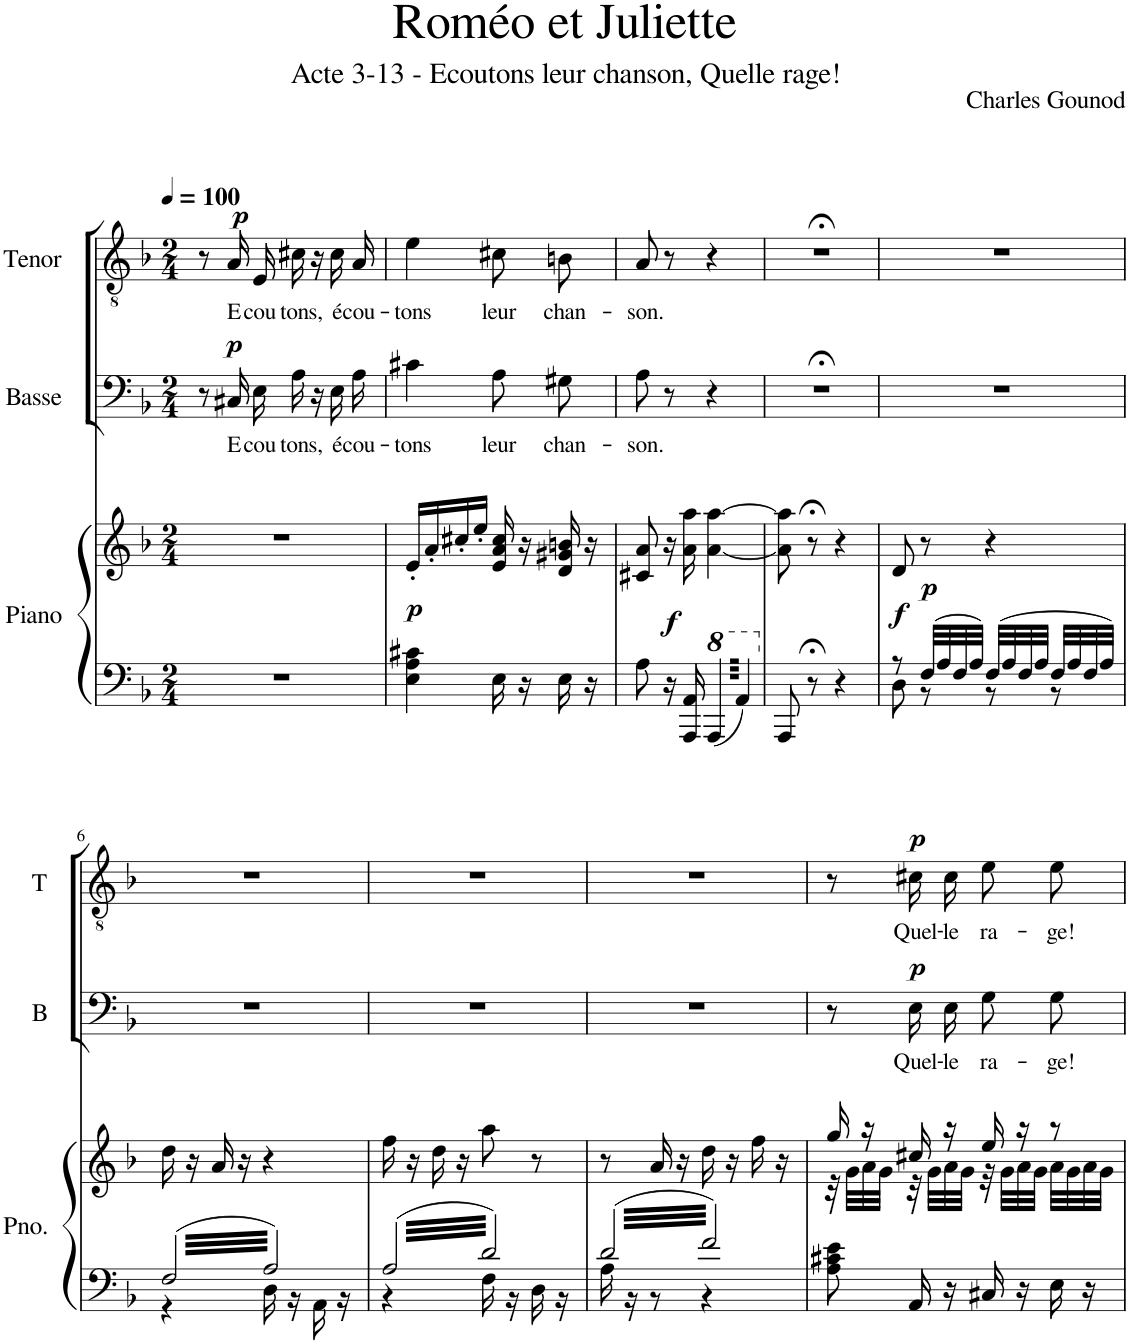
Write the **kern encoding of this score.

**kern	**kern	**dynam	**kern	**text	**dynam	**kern	**text	**dynam
*part3	*part3	*part3	*part2	*part2	*part2	*part1	*part1	*part1
*staff4	*staff3	*staff3/4	*staff2	*staff2	*staff2	*staff1	*staff1	*staff1
*I"Piano	*	*	*I"Basse	*	*	*I"Tenor	*	*
*I'Pno.	*	*	*I'B	*	*	*I'T	*	*
*clefF4	*clefG2	*	*clefF4	*	*	*clefGv2	*	*
*k[b-]	*k[b-]	*	*k[b-]	*	*	*k[b-]	*	*
*M2/4	*M2/4	*	*M2/4	*	*	*M2/4	*	*
*MM100	*MM100	*	*MM100	*	*	*MM100	*	*
=1	=1	=1	=1	=1	=1	=1	=1	=1
2r	2r	.	8r	.	.	8r	.	.
!	!	!	!	!LO:LY:b	!LO:DY:a	!	!LO:LY:b	!LO:DY:a
.	.	.	16C#X\LL	E-	p	16A/LL	E-	p
!	!	!	!	!LO:LY:b	!	!	!LO:LY:b	!
.	.	.	16E\JJ	-cou-	.	16E/JJ	-cou-	.
!	!	!	!	!LO:LY:b	!	!	!LO:LY:b	!
.	.	.	16A\	-tons,	.	16c#X\	-tons,	.
.	.	.	16r	.	.	16r	.	.
!	!	!	!	!LO:LY:b	!	!	!LO:LY:b	!
.	.	.	16E\LL	é-	.	16c#\LL	é-	.
!	!	!	!	!LO:LY:b	!	!	!LO:LY:b	!
.	.	.	16A\JJ	-cou-	.	16A\JJ	-cou-	.
=2	=2	=2	=2	=2	=2	=2	=2	=2
!	!	!LO:DY:b	!	!LO:LY:b	!	!	!LO:LY:b	!
4E\ 4A\ 4c#X\	16e'/LL	p	4c#X\	-tons	.	4e\	-tons	.
.	16a'/	.	.	.	.	.	.	.
.	16cc#X'/	.	.	.	.	.	.	.
.	16ee'/JJ	.	.	.	.	.	.	.
!	!	!	!	!LO:LY:b	!	!	!LO:LY:b	!
16E\	16e/ 16a/ 16cc#/	.	8A\L	leur	.	8c#X\L	leur	.
16r	16r	.	.	.	.	.	.	.
!	!	!	!	!LO:LY:b	!	!	!LO:LY:b	!
16E\	16d/ 16g#X/ 16bn/	.	8G#X\J	chan-	.	8Bn\J	chan-	.
16r	16r	.	.	.	.	.	.	.
=3	=3	=3	=3	=3	=3	=3	=3	=3
!	!	!	!	!LO:LY:b	!	!	!LO:LY:b	!
8A\	8c#X/ 8a/	.	8A\	-son.	.	8A/	-son.	.
!	!	!LO:DY:b	!	!	!	!	!	!
16r	16r	f	8r	.	.	8r	.	.
16AAA/ 16AA/	16a\ 16aa\	.	.	.	.	.	.	.
*8va	*	*	*	*	*	*	*	*
12.AA/	[4a\ [4aa\	.	4r	.	.	4r	.	.
12.A/	.	.	.	.	.	.	.	.
=4	=4	=4	=4	=4	=4	=4	=4	=4
*X8va	*	*	*	*	*	*	*	*
8AAA/	8a\] 8aa\]	.	2r;<	.	.	2r;<	.	.
8r;<	8r;<	.	.	.	.	.	.	.
4r	4r	.	.	.	.	.	.	.
=5	=5	=5	=5	=5	=5	=5	=5	=5
*^	*	*	*	*	*	*	*	*
!	!	!	!LO:DY:b	!	!	!	!	!	!
8r	8D\	8d/	f	2r	.	.	2r	.	.
!	!	!	!LO:DY:b	!	!	!	!	!	!
32F/LLL	8r	8r	p	.	.	.	.	.	.
32A/	.	.	.	.	.	.	.	.	.
32F/	.	.	.	.	.	.	.	.	.
32A/JJJ	.	.	.	.	.	.	.	.	.
32F/LLL	8r	4r	.	.	.	.	.	.	.
32A/	.	.	.	.	.	.	.	.	.
32F/	.	.	.	.	.	.	.	.	.
32A/JJJ	.	.	.	.	.	.	.	.	.
32F/LLL	8r	.	.	.	.	.	.	.	.
32A/	.	.	.	.	.	.	.	.	.
32F/	.	.	.	.	.	.	.	.	.
32A/JJJ	.	.	.	.	.	.	.	.	.
!!LO:LB:g=z
=6	=6	=6	=6	=6	=6	=6	=6	=6	=6
6.F/	4r	16dd\	.	2r	.	.	2r	.	.
.	.	16r	.	.	.	.	.	.	.
.	.	16a/	.	.	.	.	.	.	.
.	.	16r	.	.	.	.	.	.	.
6.A/	16D\	4r	.	.	.	.	.	.	.
.	16r	.	.	.	.	.	.	.	.
.	16AA\	.	.	.	.	.	.	.	.
.	16r	.	.	.	.	.	.	.	.
=7	=7	=7	=7	=7	=7	=7	=7	=7	=7
6.A/	4r	16ff\	.	2r	.	.	2r	.	.
.	.	16r	.	.	.	.	.	.	.
.	.	16dd\	.	.	.	.	.	.	.
.	.	16r	.	.	.	.	.	.	.
6.d/	16F\	8aa\	.	.	.	.	.	.	.
.	16r	.	.	.	.	.	.	.	.
.	16D\	8r	.	.	.	.	.	.	.
.	16r	.	.	.	.	.	.	.	.
=8	=8	=8	=8	=8	=8	=8	=8	=8	=8
6.d/	16A\	8r	.	2r	.	.	2r	.	.
.	16r	.	.	.	.	.	.	.	.
.	8r	16a/	.	.	.	.	.	.	.
.	.	16r	.	.	.	.	.	.	.
6.f/	4r	16dd\	.	.	.	.	.	.	.
.	.	16r	.	.	.	.	.	.	.
.	.	16ff\	.	.	.	.	.	.	.
.	.	16r	.	.	.	.	.	.	.
*v	*v	*	*	*	*	*	*	*	*
=9	=9	=9	=9	=9	=9	=9	=9	=9
*	*^	*	*	*	*	*	*	*
8A\ 8c#X\ 8e\	16gg/	32r	.	8r	.	.	8r	.	.
.	.	32g\LLL	.	.	.	.	.	.	.
.	16r	32a\	.	.	.	.	.	.	.
.	.	32g\JJJ	.	.	.	.	.	.	.
!	!	!	!	!	!LO:LY:b	!LO:DY:a	!	!LO:LY:b	!LO:DY:a
16AA/	16cc#X/	32r	.	16E\LL	Quel-	p	16c#X\LL	Quel-	p
.	.	32g\LLL	.	.	.	.	.	.	.
!	!	!	!	!	!LO:LY:b	!	!	!LO:LY:b	!
16r	16r	32a\	.	16E\JJ	-le	.	16c#\JJ	-le	.
.	.	32g\JJJ	.	.	.	.	.	.	.
!	!	!	!	!	!LO:LY:b	!	!	!LO:LY:b	!
16C#X/	16ee/	32r	.	8G\L	ra-	.	8e\L	ra-	.
.	.	32g\LLL	.	.	.	.	.	.	.
16r	16r	32a\	.	.	.	.	.	.	.
.	.	32g\JJJ	.	.	.	.	.	.	.
!	!	!	!	!	!LO:LY:b	!	!	!LO:LY:b	!
16E\	8r	32a\LLL	.	8G\J	-ge!	.	8e\J	-ge!	.
.	.	32g\	.	.	.	.	.	.	.
16r	.	32a\	.	.	.	.	.	.	.
.	.	32g\JJJ	.	.	.	.	.	.	.
*	*v	*v	*	*	*	*	*	*	*
=	=	=	=	=	=	=	=	=
*-	*-	*-	*-	*-	*-	*-	*-	*-
